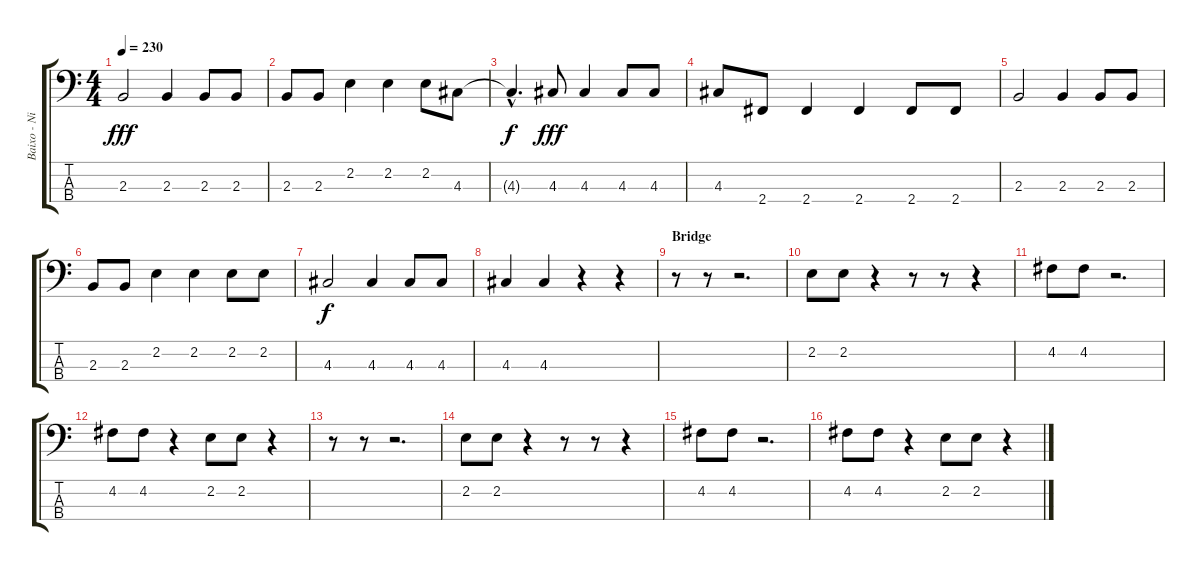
\track ("Baixo - Nikola" "Baixo - Ni") {instrument electricbasspick}
\staff {score tabs}
\tuning (G2 D2 A1 E1) {hide}
\ts (4 4)
\tempo 230
\clef f4
\ks c
2.3.2{dy fff} 2.3.4 2.3.8 2.3.8 |
2.3.8 2.3.8 2.2.4 2.2.4 2.2.8 4.3.8 |
4.3{hac t}.4{d dy f} 4.3.8{dy fff} 4.3.4 4.3.8 4.3.8 |
4.3.8 2.4.8 2.4.4 2.4.4 2.4.8 2.4.8 |
2.3.2 2.3.4 2.3.8 2.3.8 |
2.3.8 2.3.8 2.2.4 2.2.4 2.2.8 2.2.8 |
4.3.2{dy f} 4.3.4 4.3.8 4.3.8 |
4.3.4 4.3.4 r.4 r.4 |
\section ("" "Bridge")
r.8 r.8 r.2{d} |
2.2.8 2.2.8 r.4 r.8 r.8 r.4 |
4.2.8 4.2.8 r.2{d} |
4.2.8 4.2.8 r.4 2.2.8 2.2.8 r.4 |
r.8 r.8 r.2{d} |
2.2.8 2.2.8 r.4 r.8 r.8 r.4 |
4.2.8 4.2.8 r.2{d} |
4.2.8 4.2.8 r.4 2.2.8 2.2.8 r.4
